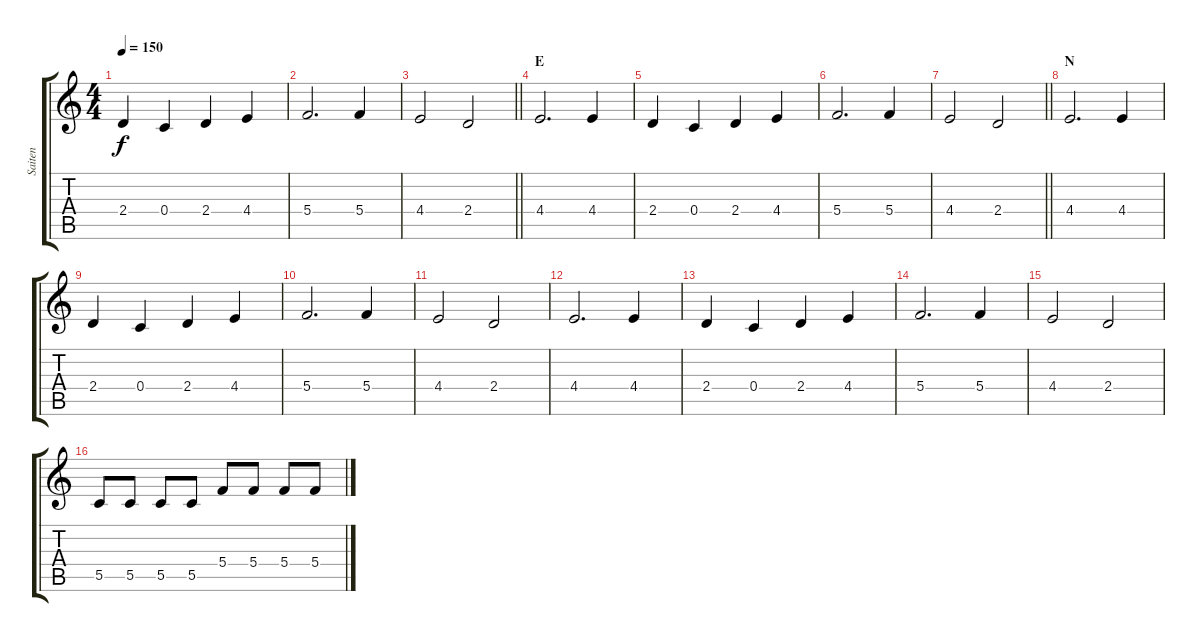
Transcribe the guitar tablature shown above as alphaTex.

\track ("Saiten" "Saiten") {instrument distortionguitar}
\staff {score tabs}
\tuning (D4 A3 F3 C3 G2 D2) {hide}
\ts (4 4)
\tempo 150
\clef g2
\ks c
2.4.4{dy f} 0.4.4 2.4.4 4.4.4 |
5.4.2{d} 5.4.4 |
\barLineRight lightlight
4.4.2 2.4.2 |
\section ("" "E")
4.4.2{d} 4.4.4 |
2.4.4 0.4.4 2.4.4 4.4.4 |
5.4.2{d} 5.4.4 |
\barLineRight lightlight
4.4.2 2.4.2 |
\section ("" "N")
4.4.2{d} 4.4.4 |
2.4.4 0.4.4 2.4.4 4.4.4 |
5.4.2{d} 5.4.4 |
4.4.2 2.4.2 |
4.4.2{d} 4.4.4 |
2.4.4 0.4.4 2.4.4 4.4.4 |
5.4.2{d} 5.4.4 |
4.4.2 2.4.2 |
5.5.8 5.5.8 5.5.8 5.5.8 5.4.8 5.4.8 5.4.8 5.4.8
